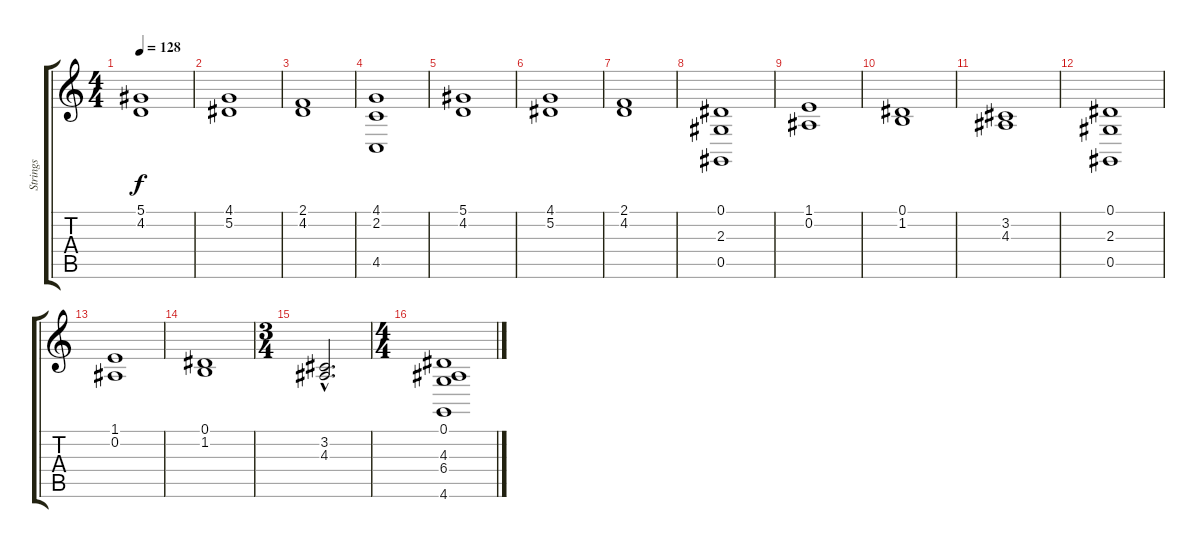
\track ("Strings" "Strings") {instrument stringensemble1}
\staff {score tabs}
\tuning (Eb4 Bb3 Gb3 Db3 Ab2 Eb2) {hide}
\ts (4 4)
\tempo 128
\clef g2
\ks c
(5.1 4.2).1{dy f} |
(4.1 5.2).1 |
(2.1 4.2).1 |
(4.1 2.2 4.5).1 |
(5.1 4.2).1 |
(4.1 5.2).1 |
(2.1 4.2).1 |
(0.1 2.3 0.5).1 |
(1.1 0.2).1 |
(0.1 1.2).1 |
(3.2 4.3).1 |
(0.1 2.3 0.5).1 |
(1.1 0.2).1 |
(0.1 1.2).1 |
\ts (3 4)
(3.2{hac} 4.3{hac}).2{d} |
\ts (4 4)
(0.1 4.3 6.4 4.6).1
